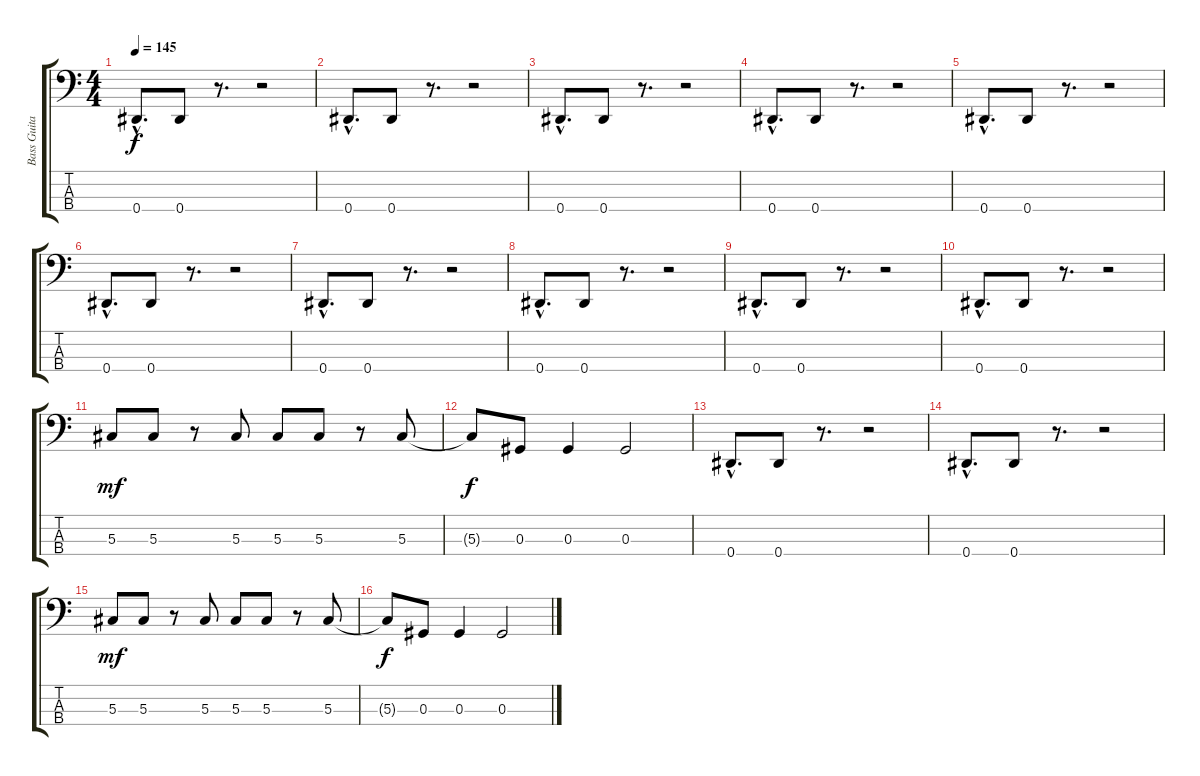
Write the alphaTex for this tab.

\track ("Bass Guitar" "Bass Guita") {instrument electricbassfinger}
\staff {score tabs}
\tuning (Gb2 Db2 Ab1 Eb1) {hide}
\ts (4 4)
\tempo 145
\clef f4
\ks c
0.4{hac}.8{d dy f} 0.4.8 r.8{d} r.2 |
0.4{hac}.8{d} 0.4.8 r.8{d} r.2 |
0.4{hac}.8{d} 0.4.8 r.8{d} r.2 |
0.4{hac}.8{d} 0.4.8 r.8{d} r.2 |
0.4{hac}.8{d} 0.4.8 r.8{d} r.2 |
0.4{hac}.8{d} 0.4.8 r.8{d} r.2 |
0.4{hac}.8{d} 0.4.8 r.8{d} r.2 |
0.4{hac}.8{d} 0.4.8 r.8{d} r.2 |
0.4{hac}.8{d} 0.4.8 r.8{d} r.2 |
0.4{hac}.8{d} 0.4.8 r.8{d} r.2 |
5.3.8{dy mf} 5.3.8 r.8 5.3.8 5.3.8 5.3.8 r.8 5.3.8 |
5.3{t}.8{dy f} 0.3.8 0.3.4 0.3.2 |
0.4{hac}.8{d} 0.4.8 r.8{d} r.2 |
0.4{hac}.8{d} 0.4.8 r.8{d} r.2 |
5.3.8{dy mf} 5.3.8 r.8 5.3.8 5.3.8 5.3.8 r.8 5.3.8 |
5.3{t}.8{dy f} 0.3.8 0.3.4 0.3.2
